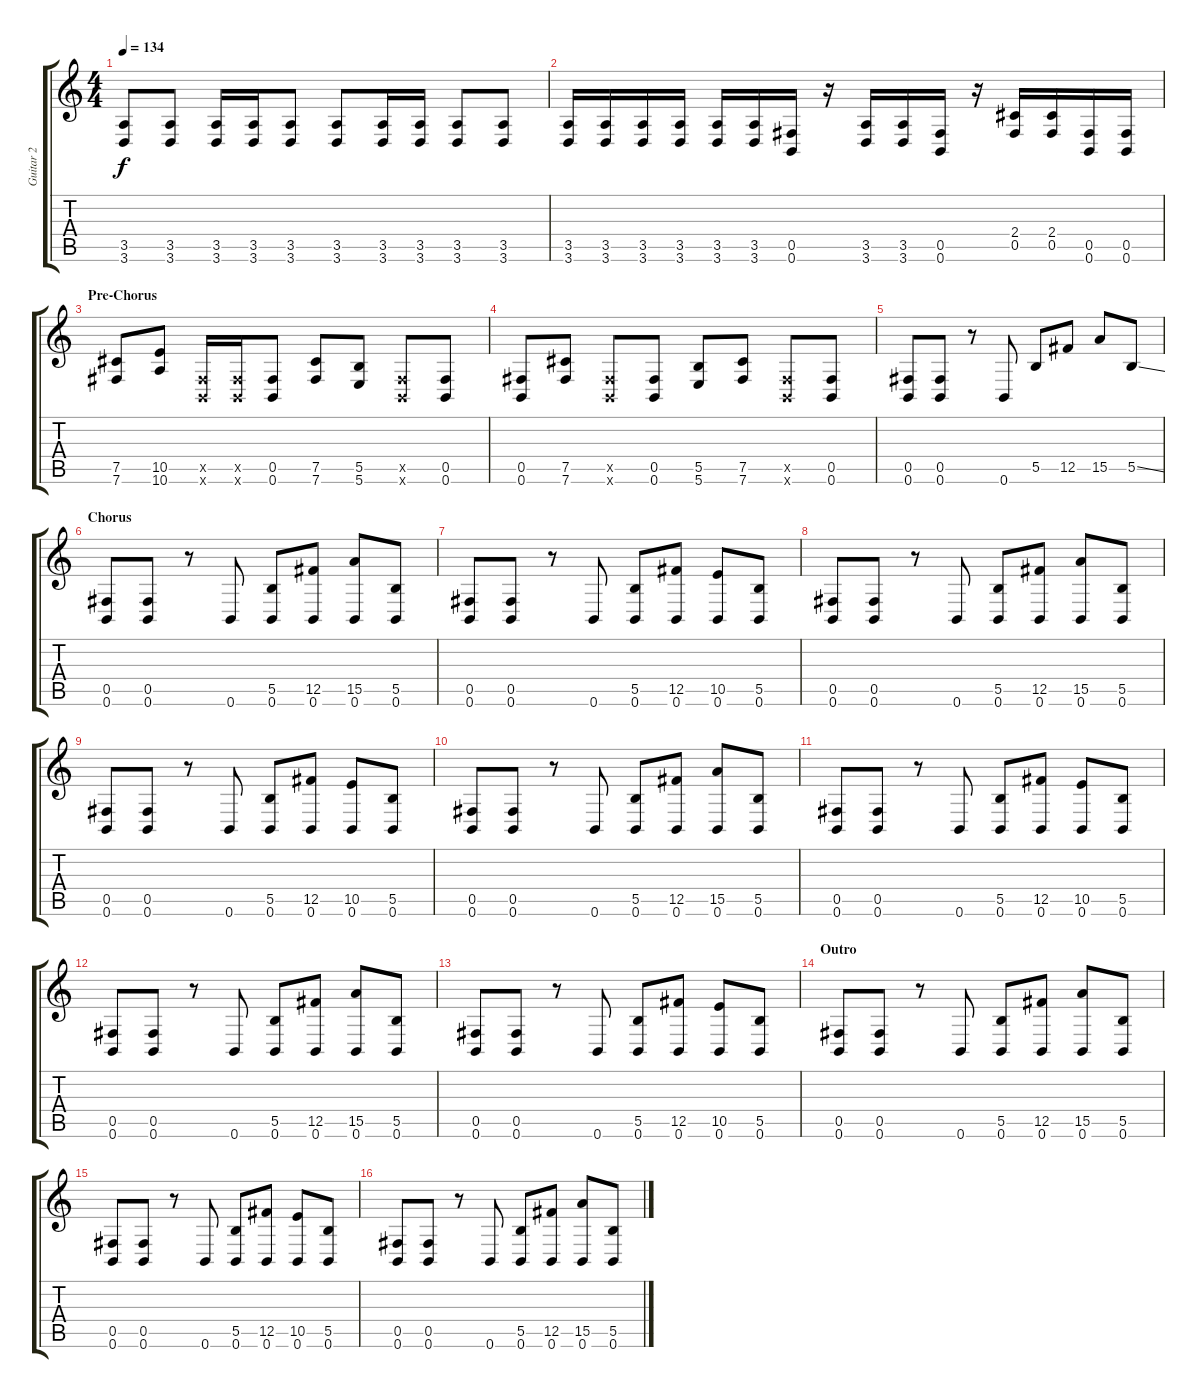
\track ("Guitar 2" "Guitar 2") {instrument overdrivenguitar}
\staff {score tabs}
\tuning (Db4 Ab3 E3 B2 Gb2 B1) {hide}
\ts (4 4)
\tempo 134
\clef g2
\ks c
(3.5 3.6).8{dy f} (3.5 3.6).8 (3.5 3.6).16 (3.5 3.6).16 (3.5 3.6).8 (3.5 3.6).8 (3.5 3.6).16 (3.5 3.6).16 (3.5 3.6).8 (3.5 3.6).8 |
(3.5 3.6).16 (3.5 3.6).16 (3.5 3.6).16 (3.5 3.6).16 (3.5 3.6).16 (3.5 3.6).16 (0.5 0.6).16 r.16 (3.5 3.6).16 (3.5 3.6).16 (0.5 0.6).16 r.16 (2.4 0.5).16 (2.4 0.5).16 (0.5 0.6).16 (0.5 0.6).16 |
\section ("" "Pre-Chorus")
(7.5 7.6).8 (10.5 10.6).8 (0.5{x} 0.6{x}).16 (0.5{x} 0.6{x}).16 (0.5 0.6).8 (7.5 7.6).8 (5.5 5.6).8 (0.5{x} 0.6{x}).8 (0.5 0.6).8 |
(0.5 0.6).8 (7.5 7.6).8 (0.5{x} 0.6{x}).8 (0.5 0.6).8 (5.5 5.6).8 (7.5 7.6).8 (0.5{x} 0.6{x}).8 (0.5 0.6).8 |
(0.5 0.6).8 (0.5 0.6).8 r.8 0.6.8 5.5.8 12.5.8 15.5.8 5.5{ss}.8 |
\section ("" "Chorus")
(0.5 0.6).8 (0.5 0.6).8 r.8 0.6.8 (5.5 0.6).8 (12.5 0.6).8 (15.5 0.6).8 (5.5 0.6).8 |
(0.5 0.6).8 (0.5 0.6).8 r.8 0.6.8 (5.5 0.6).8 (12.5 0.6).8 (10.5 0.6).8 (5.5 0.6).8 |
(0.5 0.6).8 (0.5 0.6).8 r.8 0.6.8 (5.5 0.6).8 (12.5 0.6).8 (15.5 0.6).8 (5.5 0.6).8 |
(0.5 0.6).8 (0.5 0.6).8 r.8 0.6.8 (5.5 0.6).8 (12.5 0.6).8 (10.5 0.6).8 (5.5 0.6).8 |
(0.5 0.6).8 (0.5 0.6).8 r.8 0.6.8 (5.5 0.6).8 (12.5 0.6).8 (15.5 0.6).8 (5.5 0.6).8 |
(0.5 0.6).8 (0.5 0.6).8 r.8 0.6.8 (5.5 0.6).8 (12.5 0.6).8 (10.5 0.6).8 (5.5 0.6).8 |
(0.5 0.6).8 (0.5 0.6).8 r.8 0.6.8 (5.5 0.6).8 (12.5 0.6).8 (15.5 0.6).8 (5.5 0.6).8 |
(0.5 0.6).8 (0.5 0.6).8 r.8 0.6.8 (5.5 0.6).8 (12.5 0.6).8 (10.5 0.6).8 (5.5 0.6).8 |
\section ("" "Outro")
(0.5 0.6).8 (0.5 0.6).8 r.8 0.6.8 (5.5 0.6).8 (12.5 0.6).8 (15.5 0.6).8 (5.5 0.6).8 |
(0.5 0.6).8 (0.5 0.6).8 r.8 0.6.8 (5.5 0.6).8 (12.5 0.6).8 (10.5 0.6).8 (5.5 0.6).8 |
(0.5 0.6).8 (0.5 0.6).8 r.8 0.6.8 (5.5 0.6).8 (12.5 0.6).8 (15.5 0.6).8 (5.5 0.6).8
